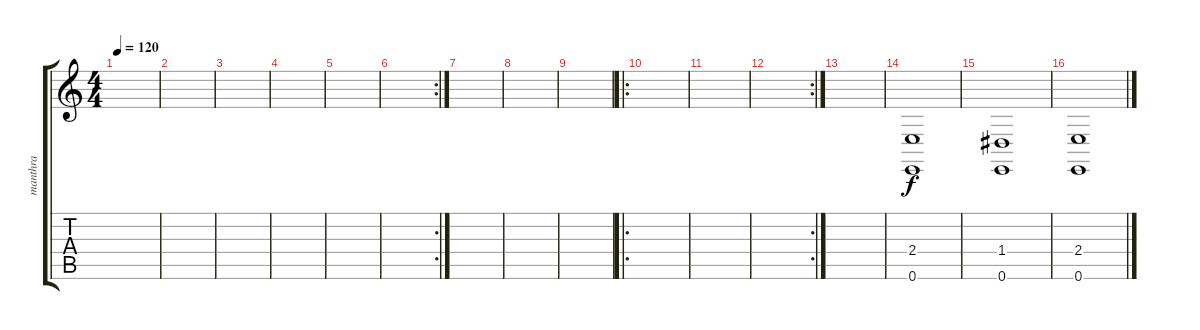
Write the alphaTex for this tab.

\track ("manthra" "manthra") {instrument choiraahs}
\staff {score tabs}
\tuning (E4 B3 G3 D3 A2 E2) {hide}
\ts (4 4)
\tempo 120
\clef g2
\ks c
|
|
|
|
|
\rc 2
|
|
|
|
\ro
|
|
\rc 2
|
|
(2.4 0.6).1 |
(1.4 0.6).1 |
(2.4 0.6).1
